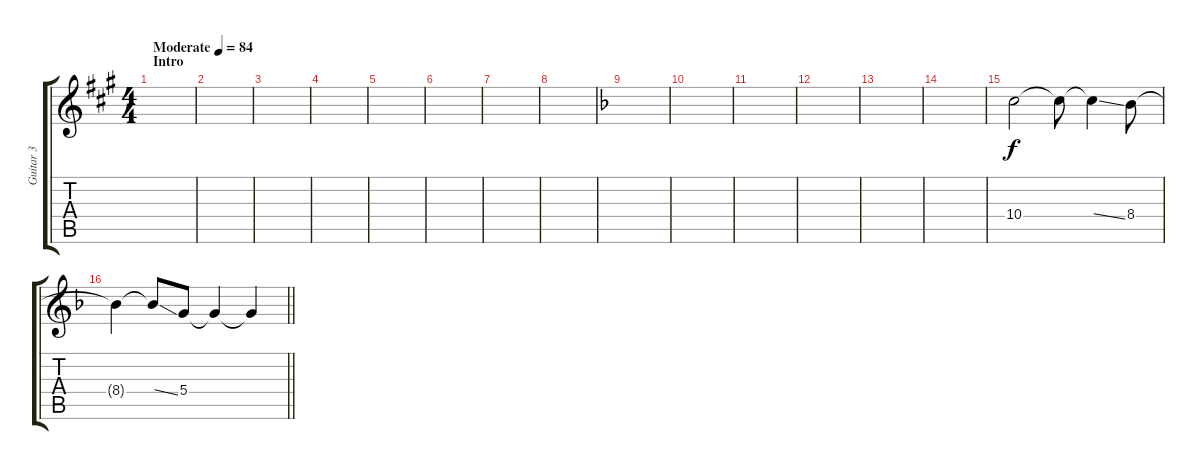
\track ("Guitar 3" "Guitar 3") {instrument electricguitarjazz}
\staff {score tabs}
\tuning (E4 B3 G3 D3 A2 E2) {hide}
\ts (4 4)
\section ("" "Intro")
\tempo (84 "Moderate")
\clef g2
\ks a
|
|
|
|
|
|
|
|
\ks f
|
|
|
|
|
|
10.4.2 10.4{t}.8 10.4{ss t}.4 8.4.8 |
\barLineRight lightlight
8.4{t}.4 8.4{ss t}.8 5.4.8 5.4{t}.4 5.4{sl t}.4
